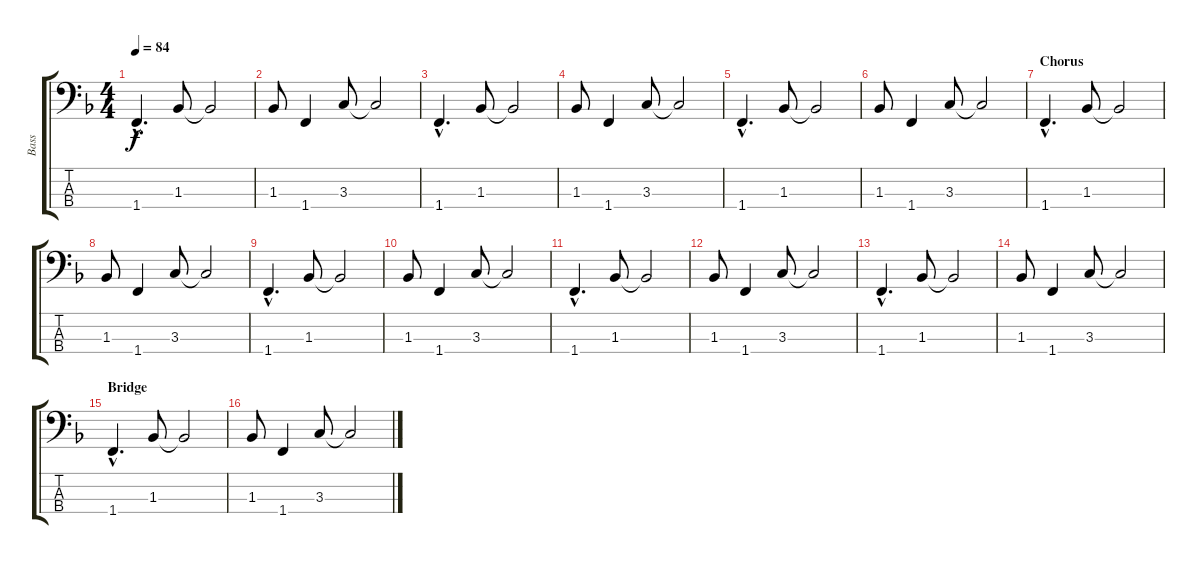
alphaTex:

\track ("Bass" "Bass") {instrument electricbassfinger}
\staff {score tabs}
\tuning (G2 D2 A1 E1) {hide}
\ts (4 4)
\tempo 84
\clef f4
\ks f
1.4{hac}.4{d dy f} 1.3.8 1.3{t}.2 |
1.3.8 1.4.4 3.3.8 3.3{t}.2 |
1.4{hac}.4{d} 1.3.8 1.3{t}.2 |
1.3.8 1.4.4 3.3.8 3.3{t}.2 |
1.4{hac}.4{d} 1.3.8 1.3{t}.2 |
1.3.8 1.4.4 3.3.8 3.3{t}.2 |
\section ("" "Chorus")
1.4{hac}.4{d} 1.3.8 1.3{t}.2 |
1.3.8 1.4.4 3.3.8 3.3{t}.2 |
1.4{hac}.4{d} 1.3.8 1.3{t}.2 |
1.3.8 1.4.4 3.3.8 3.3{t}.2 |
1.4{hac}.4{d} 1.3.8 1.3{t}.2 |
1.3.8 1.4.4 3.3.8 3.3{t}.2 |
1.4{hac}.4{d} 1.3.8 1.3{t}.2 |
1.3.8 1.4.4 3.3.8 3.3{t}.2 |
\section ("" "Bridge")
1.4{hac}.4{d} 1.3.8 1.3{t}.2 |
1.3.8 1.4.4 3.3.8 3.3{t}.2
